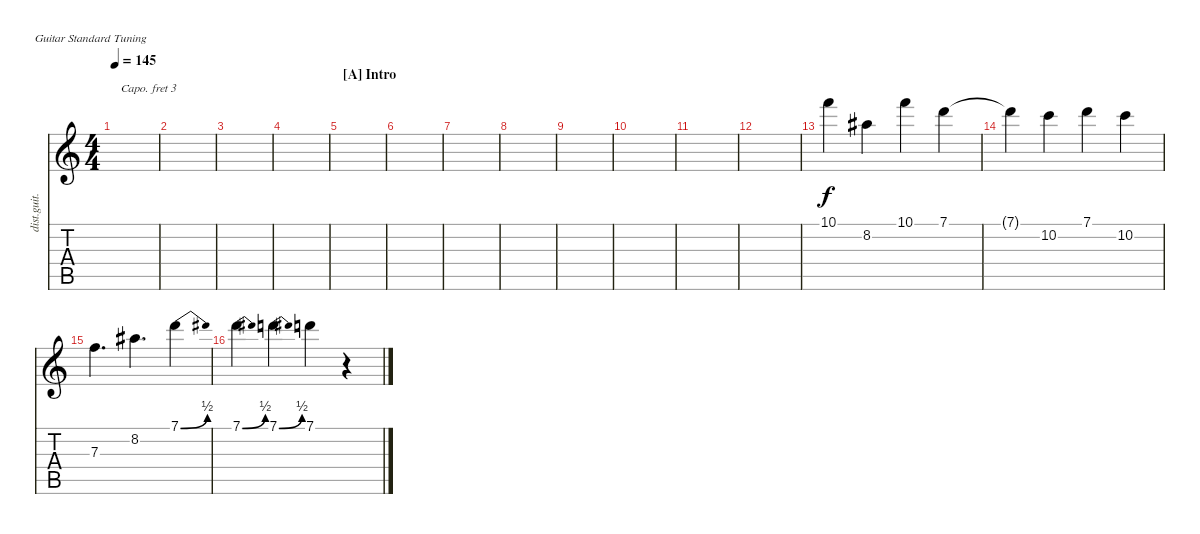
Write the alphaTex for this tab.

\bracketExtendMode nobrackets
\track ("Lead Gt" "dist.guit.") {instrument distortionguitar}
\staff {score tabs}
\capo 3
\tuning (E4 B3 G3 D3 A2 E2)
\ts (4 4)
\tempo 145
\clef g2
\ks aminor
|
|
|
|
\section ("A" "Intro")
|
|
|
|
|
|
|
|
10.1.4 8.2{acc #}.4 10.1.4 7.1.4 |
7.1{t}.4 10.2.4 7.1.4 10.2.4 |
7.3.4{d} 8.2{acc #}.4{d} 7.1{be (bend 0 0 24.599999999999998 2)}.4 |
7.1{be (bend 0 0 28.799999999999997 2)}.4 7.1{be (bend 0 0 24.599999999999998 2)}.4 7.1.4 r.4
